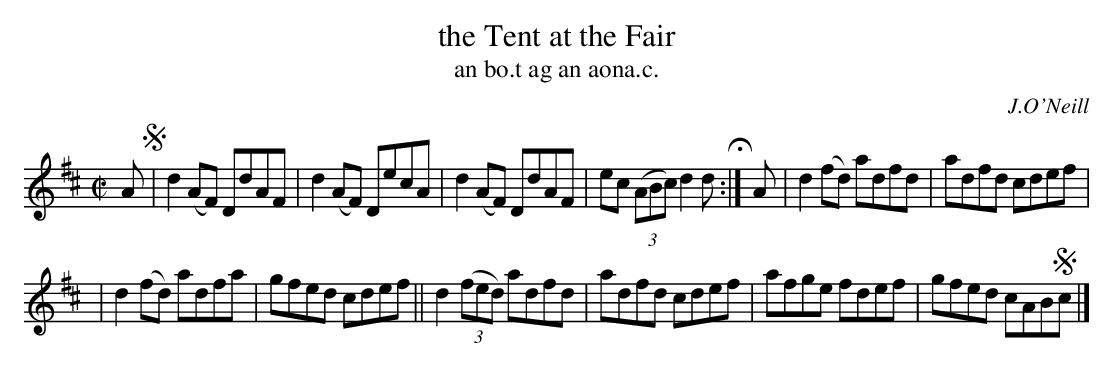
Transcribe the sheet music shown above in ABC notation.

X:1
T: the Tent at the Fair
T: an bo.t ag an aona.c.
O: J.O'Neill
M: C|
L: 1/8
K: D
A !segno!| d2(AF) DdAF | d2(AF) DecA | d2(AF) DdAF | ec ((3ABc) d2d H:| A | d2(fd) adfd | adfd cdef |
| d2(fd) adfa | gfed cdef || d2((3fed) adfd | adfd cdef | afge fdef | gfed cAB!segno!c |]
